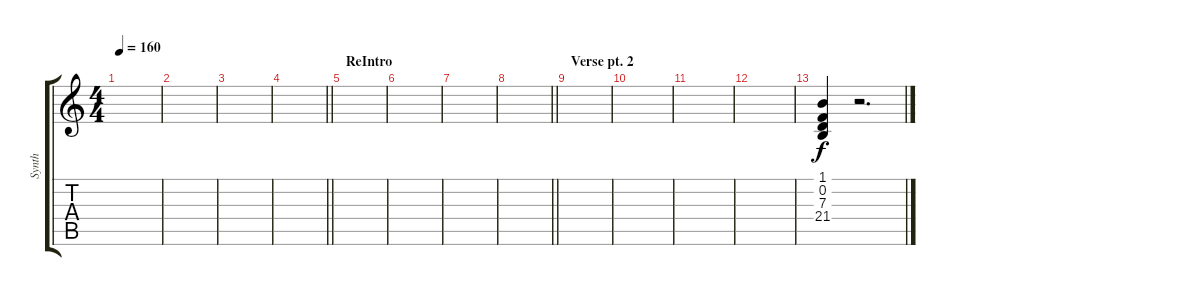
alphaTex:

\track ("Synth" "Synth") {instrument lead2sawtooth}
\staff {score tabs}
\tuning (E4 B3 G3 D3 A2 E2) {hide}
\ts (4 4)
\tempo 160
\clef g2
\ks c
|
|
|
\barLineRight lightlight
|
\section ("" "ReIntro")
|
|
|
\barLineRight lightlight
|
\section ("" "Verse pt. 2")
|
|
|
|
(1.1 0.2 7.3 21.4).4 r.2{d}
